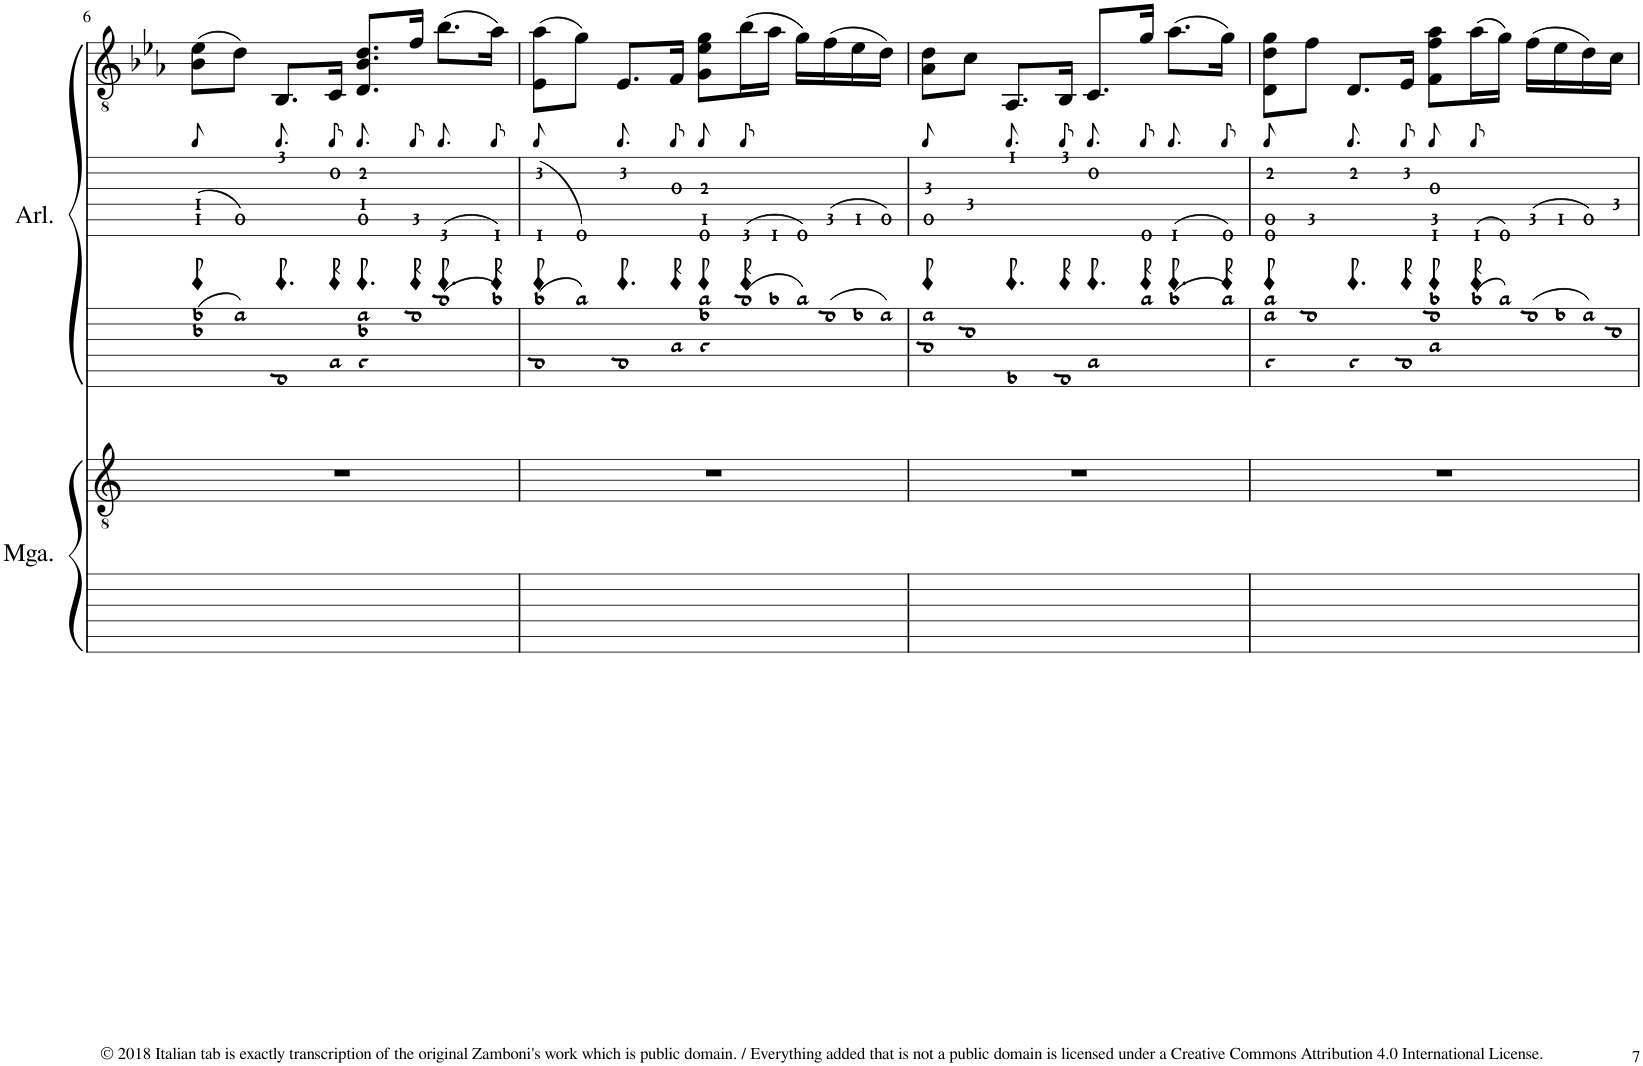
**kern	**kern	**kern	**kern	**kern
*part2	*part2	*part1	*part1	*part1
*staff5	*staff4	*staff3	*staff2	*staff1
*I"Modern guitar arr.	*	*I"Archlute	*	*
*I'Mga.	*	*I'Arl.	*	*
!!LO:PB:g=z
*	*clefGv2	*	*	*clefGv2
*k[b-e-a-]	*	*k[b-e-a-]	*k[b-e-a-]	*k[b-e-a-]
*M4/4	*M4/4	*M4/4	*M4/4	*M4/4
*met(c)	*met(c)	*met(c)	*met(c)	*met(c)
=6	=6	=6	=6	=6
1r	1r	8B-\ 8e-\L	8B-\ 8e-\L	(8B-\ 8e-\L
.	.	8dJ	8dJ	8d\J)
.	.	8.BB-L	8.BB-L	8.BB-/L
.	.	16CJk	16CJk	16C/Jk
.	.	8.D\ 8.B-\ 8.d\L	8.D\ 8.B-\ 8.d\L	8.D/ 8.B-/ 8.d/L
.	.	16fJk	16fJk	16f/Jk
.	.	8.b-L	8.b-L	(8.b-\L
.	.	16a-Jk	16a-Jk	16a-\Jk)
=7	=7	=7	=7	=7
1r	1r	8E-\ 8a-\L	8E-\ 8a-\L	(8E-\ 8a-\L
.	.	8gJ	8gJ	8g\J)
.	.	8.E-L	8.E-L	8.E-/L
.	.	16FJk	16FJk	16F/Jk
.	.	8G\ 8e-\ 8g\L	8G\ 8e-\ 8g\L	8G\ 8e-\ 8g\L
.	.	16b-L	16b-L	(16b-\L
.	.	16a-JJ	16a-JJ	16a-\JJ
.	.	16gLL	16gLL	16g\LL)
.	.	16fJ	16fJ	(16f\
.	.	16e-L	16e-L	16e-\
.	.	16dJJ	16dJJ	16d\JJ)
=8	=8	=8	=8	=8
1r	1r	8A-\ 8d\L	8A-\ 8d\L	8A-\ 8d\L
.	.	8cJ	8cJ	8c\J
.	.	8.AA-L	8.AA-L	8.AA-/L
.	.	16BB-Jk	16BB-Jk	16BB-/Jk
.	.	8.CL	8.CL	8.C/L
.	.	16gJk	16gJk	16g/Jk
.	.	8.a-L	8.a-L	(8.a-\L
.	.	16gJk	16gJk	16g\Jk)
=9	=9	=9	=9	=9
1r	1r	8D\ 8d\ 8g\L	8D\ 8d\ 8g\L	8D\ 8d\ 8g\L
.	.	8fJ	8fJ	8f\J
.	.	8.DL	8.DL	8.D/L
.	.	16E-Jk	16E-Jk	16E-/Jk
.	.	8F\ 8f\ 8a-\L	8F\ 8f\ 8a-\L	8F\ 8f\ 8a-\L
.	.	16a-L	16a-L	(16a-\L
.	.	16gJJ	16gJJ	16g\JJ)
.	.	16fLL	16fLL	(16f\LL
.	.	16e-J	16e-J	16e-\
.	.	16dL	16dL	16d\)
.	.	16cJJ	16cJJ	16c\JJ
=	=	=	=	=
*-	*-	*-	*-	*-
